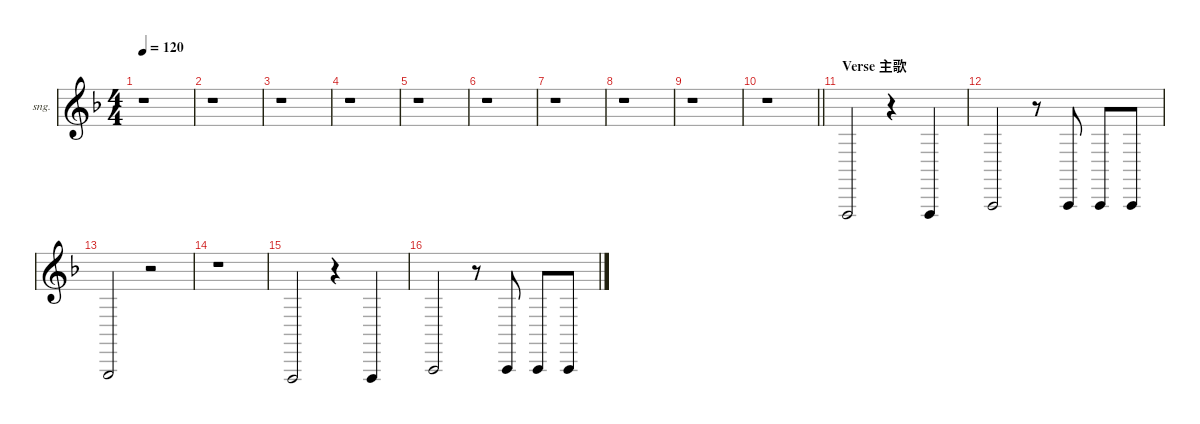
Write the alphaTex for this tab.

\defaultSystemsLayout 4
\hideDynamics
\bracketExtendMode nobrackets
\firstSystemTrackNameOrientation horizontal
\track ("Singer [Fry]" "sng.") {instrument voiceoohs}
\staff {score}
\tuning (E5 B4 G4 D4 A3 E3 C3 Bb2 Ab2 Gb2)
\ts (4 4)
\tempo 120
\clef g2
\ks dminor
r.1{dy p} |
r.1 |
r.1 |
r.1 |
r.1 |
r.1 |
r.1 |
r.1 |
r.1 |
\barLineRight lightlight
r.1 |
\section ("" "Verse 主歌")
-13.10{acc forcenatural}.2 r.4 -13.10{acc forcenatural}.4 |
-9.10{acc forcenatural}.2 r.8 -9.10{acc forcenatural}.8 -9.10{acc forcenatural}.8 -9.10{acc forcenatural}.8 |
-11.10{acc forcenatural}.2 r.2 |
r.1 |
-13.10{acc forcenatural}.2 r.4 -13.10{acc forcenatural}.4 |
-9.10{acc forcenatural}.2 r.8 -9.10{acc forcenatural}.8 -9.10{acc forcenatural}.8 -9.10{acc forcenatural}.8
